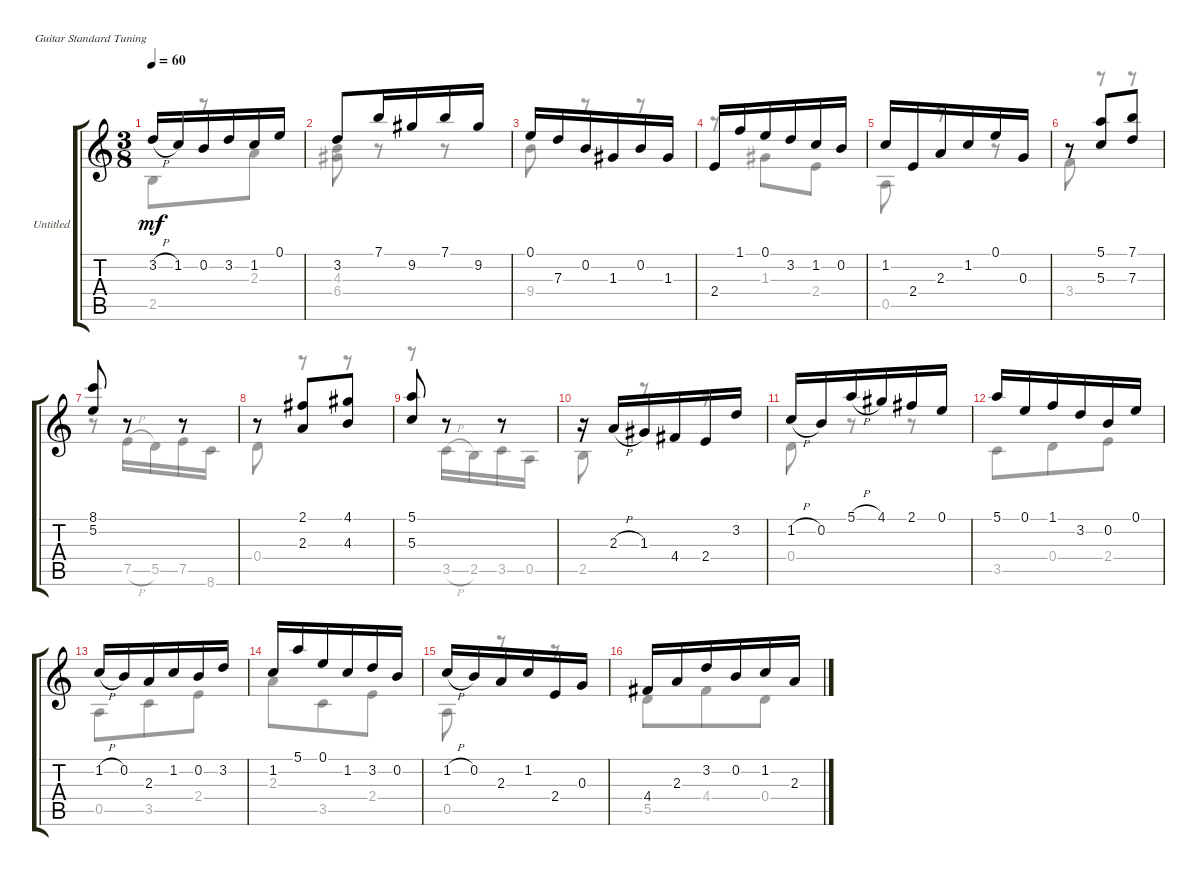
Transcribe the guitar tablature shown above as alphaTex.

\bracketExtendMode groupsimilarinstruments
\firstSystemTrackNameOrientation horizontal
\otherSystemsTrackNameOrientation horizontal
\track ("Untitled" "Untitled") {instrument acousticguitarnylon}
\staff {score tabs}
\tuning (E4 B3 G3 D3 A2 E2)
\voice
\ts (3 8)
\tempo 60
\clef g2
\ks aminor
3.2{h}.16{dy mf} 1.2.16 0.2.16 3.2.16 1.2.16 0.1.16 |
3.2.8 7.1.16 9.2.16 7.1.16 9.2.16 |
0.1.16 7.3.16 0.2.16 1.3.16 0.2.16 1.3.16 |
2.4.16 1.1.16 0.1.16 3.2.16 1.2.16 0.2.16 |
1.2.16 2.4.16 2.3.16 1.2.16 0.1.16 0.3.16 |
r.8 (5.1 5.3).8 (7.1 7.3).8 |
(8.1 5.2).8 r.8 r.8 |
r.8 (2.1 2.3).8 (4.1 4.3).8 |
(5.1 5.3).8 r.8 r.8 |
r.16 2.3{h}.16 1.3.16 4.4.16 2.4.16 3.2.16 |
1.2{h}.16 0.2.16 5.1{h}.16 4.1.16 2.1.16 0.1.16 |
5.1.16 0.1.16 1.1.16 3.2.16 0.2.16 0.1.16 |
1.2{h}.16 0.2.16 2.3.16 1.2.16 0.2.16 3.2.16 |
1.2.16 5.1.16 0.1.16 1.2.16 3.2.16 0.2.16 |
1.2{h}.16 0.2.16 2.3.16 1.2.16 2.4.16 0.3.16 |
4.4.16 2.3.16 3.2.16 0.2.16 1.2.16 2.3.16
\voice
\clef g2
\ottava regular
\simile none
\ks aminor
2.5.8{dy mf} r.8 2.3.8 |
(4.3 6.4).8 r.8 r.8 |
9.4.8 r.8 r.8 |
r.8 1.3.8 2.4.8 |
0.5.8 r.8 r.8 |
3.4.8 r.8 r.8 |
r.8 7.5{h}.16 5.5.16 7.5.16 8.6.16 |
0.4.8 r.8 r.8 |
r.8 3.5{h}.16 2.5.16 3.5.16 0.5.16 |
2.5.8 r.8 r.8 |
0.4.8 r.8 r.8 |
3.5.8 0.4.8 2.4.8 |
0.5.8 3.5.8 2.4.8 |
2.3.8 3.5.8 2.4.8 |
0.5.8 r.8 r.8 |
5.5.8 4.4.8 0.4.8
